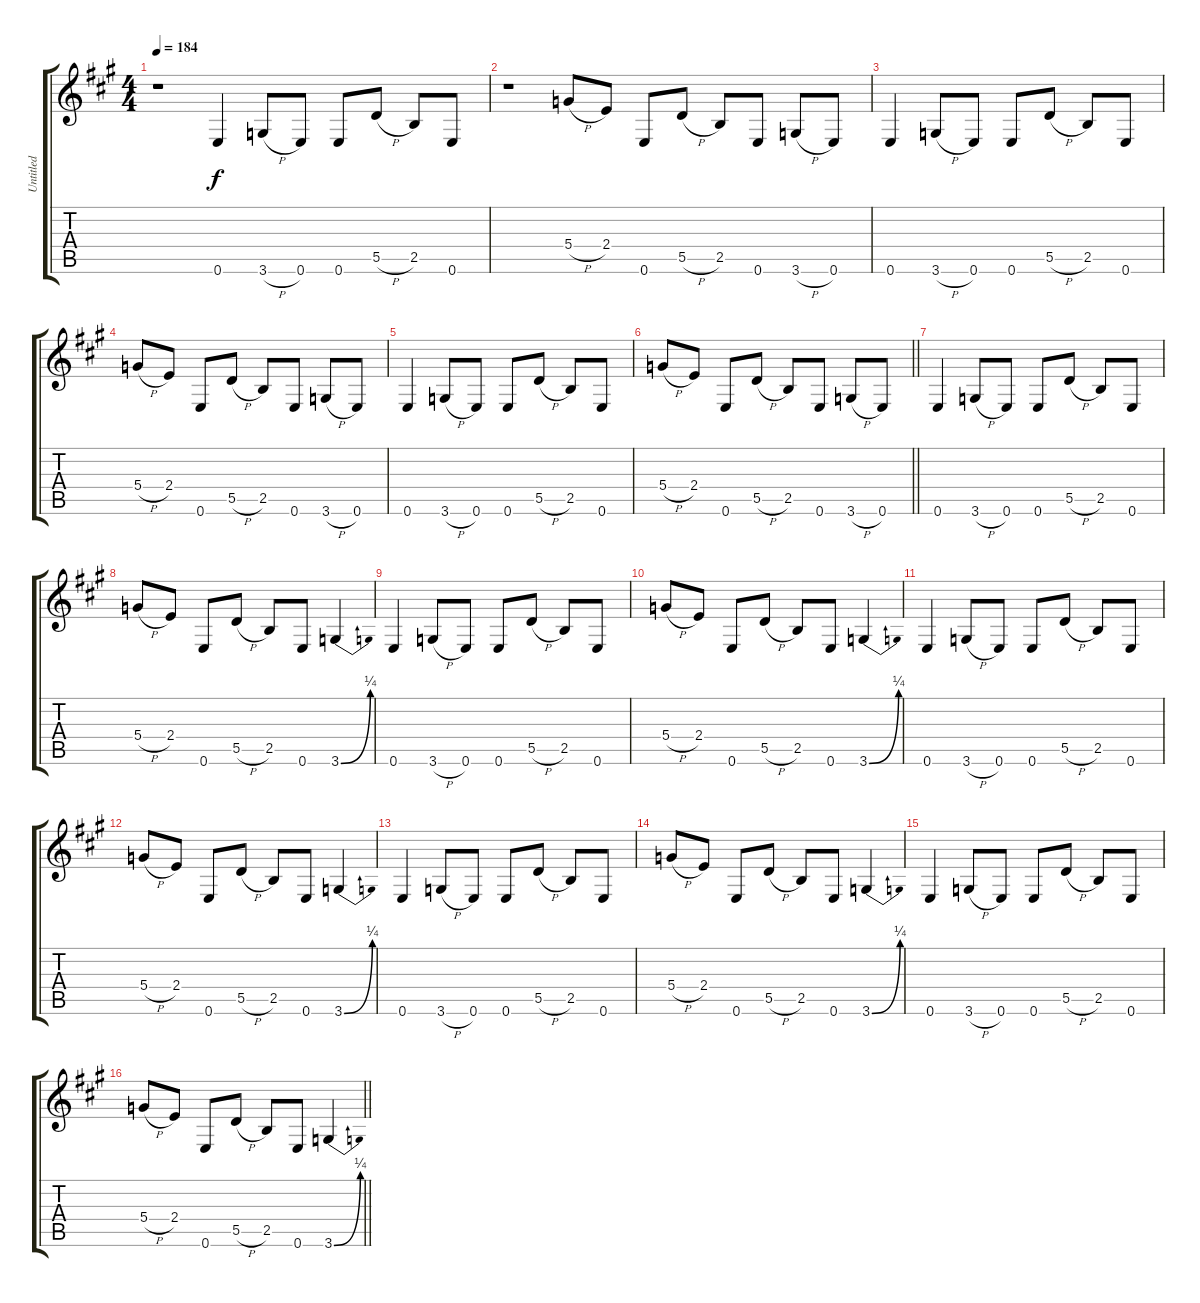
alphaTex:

\track ("Untitled" "Untitled") {instrument distortionguitar}
\staff {score tabs}
\tuning (E4 B3 G3 D3 A2 E2) {hide}
\ts (4 4)
\tempo 184
\clef g2
\ks a
r.1{dy f} 0.6.4 3.6{h}.8 0.6.8 0.6.8 5.5{h}.8 2.5.8 0.6.8 |
r.1 5.4{h}.8 2.4.8 0.6.8 5.5{h}.8 2.5.8 0.6.8 3.6{h}.8 0.6.8 |
0.6.4 3.6{h}.8 0.6.8 0.6.8 5.5{h}.8 2.5.8 0.6.8 |
5.4{h}.8 2.4.8 0.6.8 5.5{h}.8 2.5.8 0.6.8 3.6{h}.8 0.6.8 |
0.6.4 3.6{h}.8 0.6.8 0.6.8 5.5{h}.8 2.5.8 0.6.8 |
\barLineRight lightlight
5.4{h}.8 2.4.8 0.6.8 5.5{h}.8 2.5.8 0.6.8 3.6{h}.8 0.6.8 |
0.6.4 3.6{h}.8 0.6.8 0.6.8 5.5{h}.8 2.5.8 0.6.8 |
5.4{h}.8 2.4.8 0.6.8 5.5{h}.8 2.5.8 0.6.8 3.6{be (bend 0 0 60 1)}.4 |
0.6.4 3.6{h}.8 0.6.8 0.6.8 5.5{h}.8 2.5.8 0.6.8 |
5.4{h}.8 2.4.8 0.6.8 5.5{h}.8 2.5.8 0.6.8 3.6{be (bend 0 0 60 1)}.4 |
0.6.4 3.6{h}.8 0.6.8 0.6.8 5.5{h}.8 2.5.8 0.6.8 |
5.4{h}.8 2.4.8 0.6.8 5.5{h}.8 2.5.8 0.6.8 3.6{be (bend 0 0 60 1)}.4 |
0.6.4 3.6{h}.8 0.6.8 0.6.8 5.5{h}.8 2.5.8 0.6.8 |
5.4{h}.8 2.4.8 0.6.8 5.5{h}.8 2.5.8 0.6.8 3.6{be (bend 0 0 60 1)}.4 |
0.6.4 3.6{h}.8 0.6.8 0.6.8 5.5{h}.8 2.5.8 0.6.8 |
\barLineRight lightlight
5.4{h}.8 2.4.8 0.6.8 5.5{h}.8 2.5.8 0.6.8 3.6{be (bend 0 0 60 1)}.4
